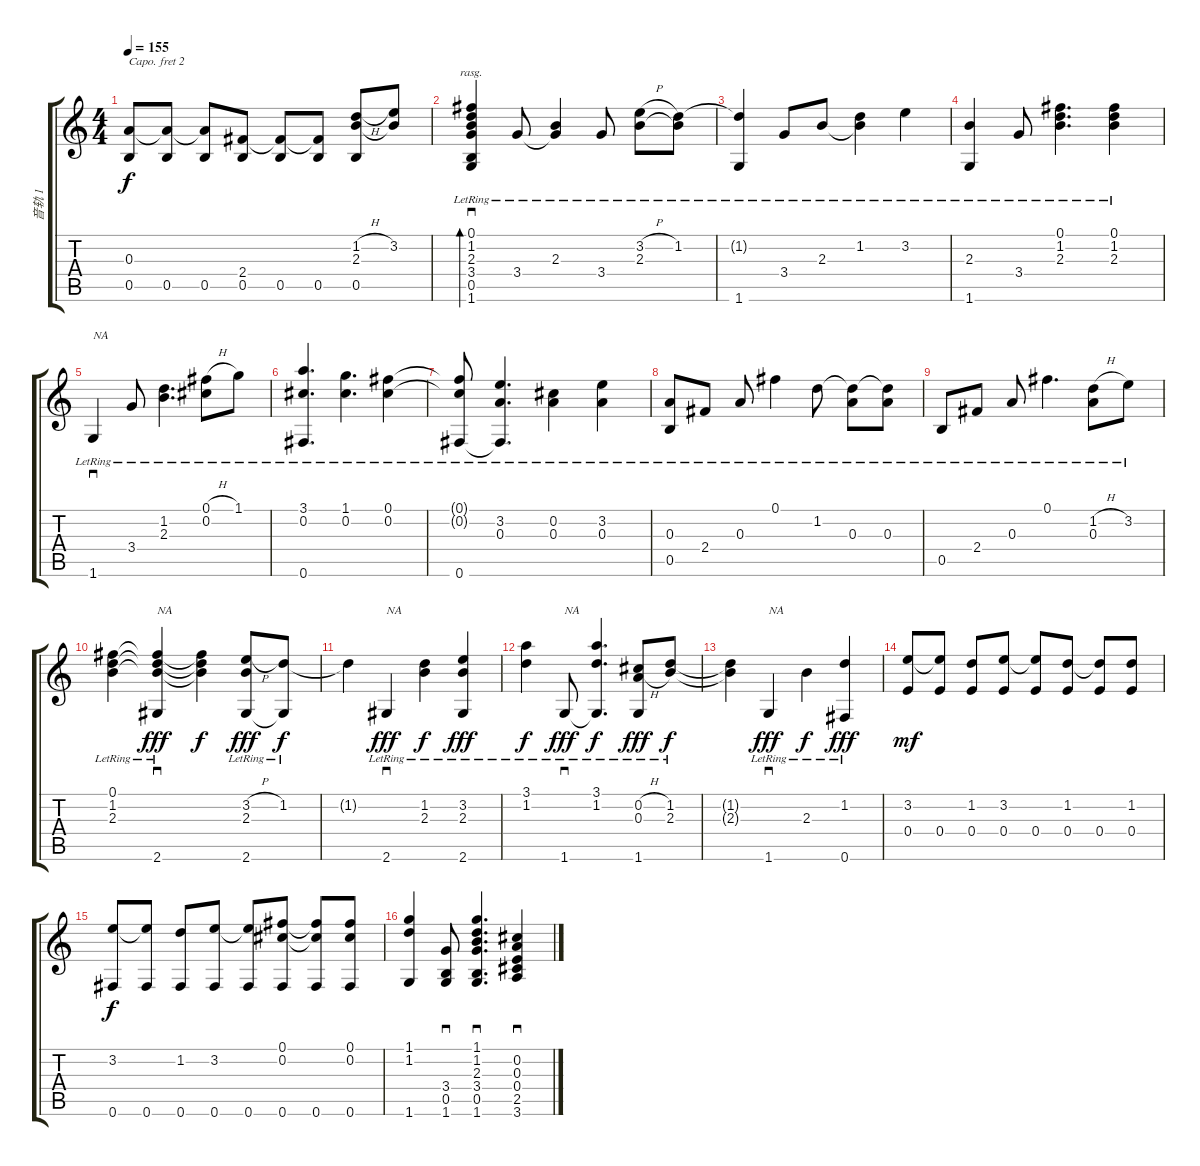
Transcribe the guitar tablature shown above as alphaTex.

\track ("音轨 1" "音轨 1") {instrument acousticguitarsteel}
\staff {score tabs}
\capo 2
\tuning (E4 B3 G3 D3 A2 E2) {hide}
\ts (4 4)
\tempo 155
\clef g2
\ks c
(0.3 0.5).8{dy f} (0.3{t} 0.5).8 (0.3{t} 0.5).8 (2.4 0.5).8 (2.4{t} 0.5).8 (2.4{t} 0.5).8 (1.2{h} 2.3 0.5).8 (3.2 2.3{t}).8 |
(0.1{lr} 1.2{lr} 2.3{lr} 3.4{lr} 0.5{lr} 1.6{lr}).4{sd bd 60 rasg ii} 3.4{lr}.8 (2.3{lr} 3.4{t}).4 3.4{lr}.8 (3.2{h lr} 2.3{lr}).8 (1.2{lr} 2.3{t}).8 |
(1.2{t} 1.6{lr}).4 3.4{lr}.8 2.3{lr}.8 (1.2{lr} 2.3{t}).4 3.2{lr}.4 |
(2.3{lr} 1.6{lr}).4 3.4{lr}.8 (0.1{lr} 1.2{lr} 2.3{lr}).4{d} (0.1{lr} 1.2{lr} 2.3{lr}).4 |
1.6{lr}.4{sd txt "NA"} 3.4{lr}.8 (1.2{lr} 2.3{lr}).4{d} (0.1{h lr} 0.2{lr}).8 1.1{lr}.8 |
(3.1{lr} 0.2{lr} 0.6{lr}).4{d} (1.1{lr} 0.2{lr}).4{d} (0.1{lr} 0.2{lr}).4 |
(0.1{t} 0.2{t} 0.6{lr}).8 (3.2{lr} 0.3{lr} 0.6{t}).4{d} (0.2{lr} 0.3{lr}).4 (3.2{lr} 0.3{lr}).4 |
(0.3 0.5{lr}).8 2.4{lr}.8 0.3{lr}.8 0.1{lr}.4 1.2{lr}.8 (1.2{t} 0.3{lr}).8 (1.2{t} 0.3{lr}).8 |
0.5{lr}.8 2.4{lr}.8 0.3{lr}.8 0.1{lr}.4{d} (1.2{h lr} 0.3{lr}).8 3.2{lr}.8 |
(0.1{lr} 1.2{lr} 2.3{lr}).4 (0.1{t} 1.2{t} 2.3{t} 2.6{lr}).4{sd txt "NA" dy fff} (0.1{t} 1.2{t} 2.3{t}).4{dy f} (3.2{h lr} 2.3{lr} 2.6{lr}).8{dy fff} (1.2{lr} 2.6{t}).8{dy f} |
1.2{t}.4 2.6{lr}.4{sd txt "NA" dy fff} (1.2{lr} 2.3{lr}).4{dy f} (3.2{lr} 2.3{lr} 2.6{lr}).4{dy fff} |
(3.1{lr} 1.2{lr}).4{dy f} 1.6{lr}.8{sd txt "NA" dy fff} (3.1{lr} 1.2{lr} 1.6{t}).4{d dy f} (0.2{h lr} 0.3{h lr} 1.6{lr}).8{dy fff} (1.2{lr} 2.3{lr}).8{dy f} |
(1.2{t} 2.3{t}).4 1.6{lr}.4{sd txt "NA" dy fff} 2.3{lr}.4{dy f} (1.2{lr} 0.6{lr}).4{dy fff} |
(3.2 0.4).8{dy mf} (3.2{t} 0.4).8 (1.2 0.4).8 (3.2 0.4).8 (3.2{t} 0.4).8 (1.2 0.4).8 (1.2{t} 0.4).8 (1.2 0.4).8 |
(3.2 0.6).8{dy f} (3.2{t} 0.6).8 (1.2 0.6).8 (3.2 0.6).8 (3.2{t} 0.6).8 (0.1 0.2 0.6).8 (0.1{t} 0.2{t} 0.6).8 (0.1 0.2 0.6).8 |
(1.1 1.2 1.6).4 (3.4 0.5 1.6).8{sd} (1.1 1.2 2.3 3.4 0.5 1.6).4{d sd} (0.2 0.3 0.4 2.5 3.6).4{sd}
